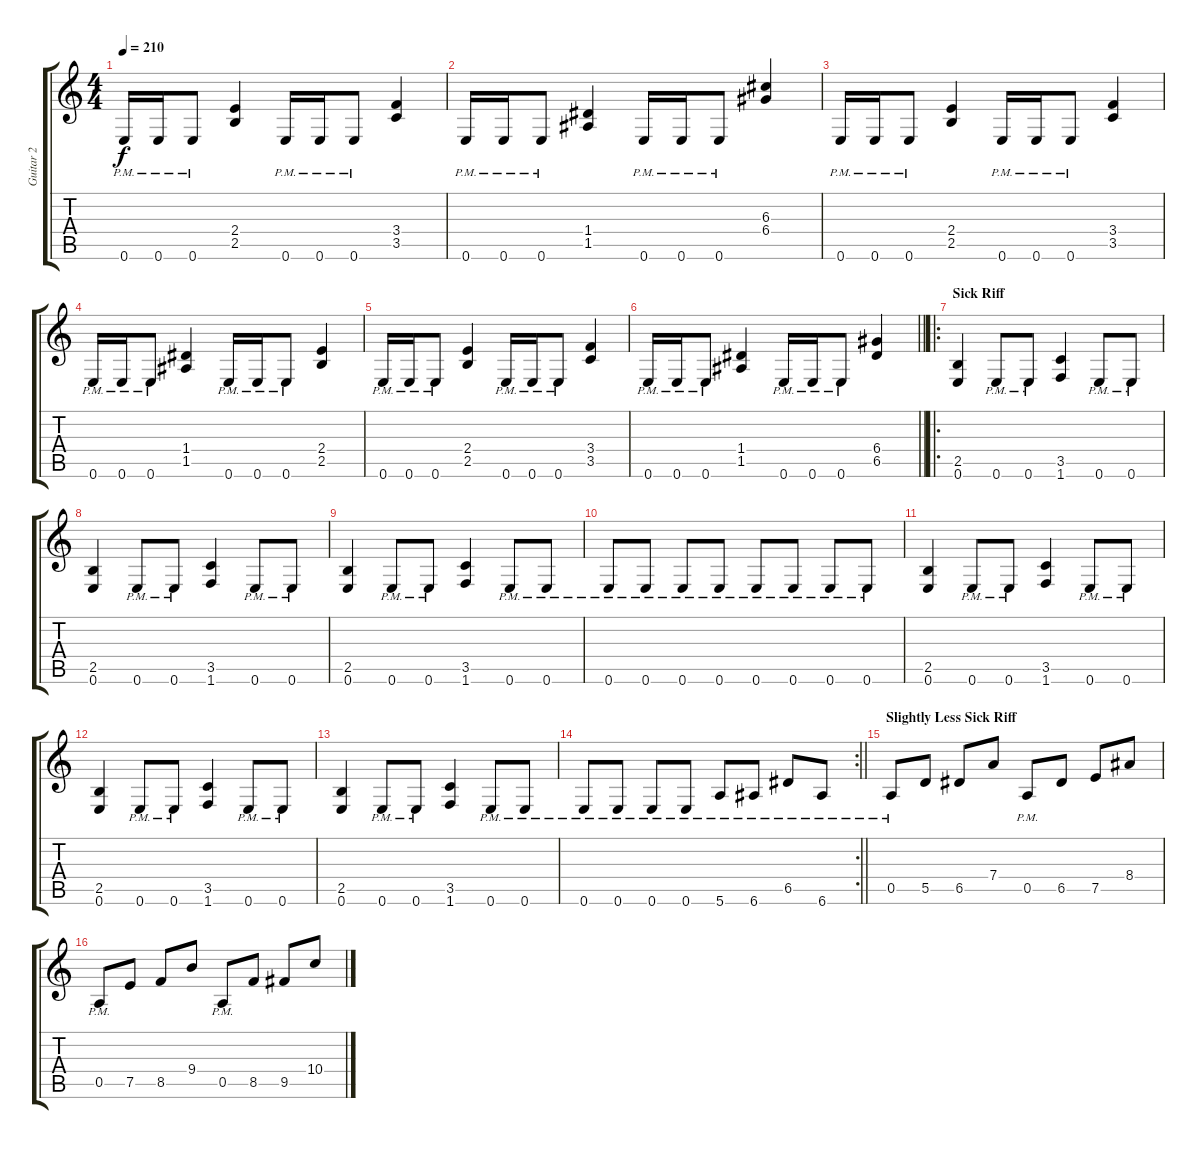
\track ("Guitar 2" "Guitar 2") {instrument distortionguitar}
\staff {score tabs}
\tuning (E4 B3 G3 D3 A2 E2) {hide}
\ts (4 4)
\tempo 210
\clef g2
\ks c
0.6{pm}.16{dy f} 0.6{pm}.16 0.6{pm}.8 (2.4 2.5).4 0.6{pm}.16 0.6{pm}.16 0.6{pm}.8 (3.4 3.5).4 |
0.6{pm}.16 0.6{pm}.16 0.6{pm}.8 (1.4 1.5).4 0.6{pm}.16 0.6{pm}.16 0.6{pm}.8 (6.3 6.4).4 |
0.6{pm}.16 0.6{pm}.16 0.6{pm}.8 (2.4 2.5).4 0.6{pm}.16 0.6{pm}.16 0.6{pm}.8 (3.4 3.5).4 |
0.6{pm}.16 0.6{pm}.16 0.6{pm}.8 (1.4 1.5).4 0.6{pm}.16 0.6{pm}.16 0.6{pm}.8 (2.4 2.5).4 |
0.6{pm}.16 0.6{pm}.16 0.6{pm}.8 (2.4 2.5).4 0.6{pm}.16 0.6{pm}.16 0.6{pm}.8 (3.4 3.5).4 |
\barLineRight lightlight
0.6{pm}.16 0.6{pm}.16 0.6{pm}.8 (1.4 1.5).4 0.6{pm}.16 0.6{pm}.16 0.6{pm}.8 (6.4 6.5).4 |
\ro
\section ("" "Sick Riff")
(2.5 0.6).4 0.6{pm}.8 0.6{pm}.8 (3.5 1.6).4 0.6{pm}.8 0.6{pm}.8 |
(2.5 0.6).4 0.6{pm}.8 0.6{pm}.8 (3.5 1.6).4 0.6{pm}.8 0.6{pm}.8 |
(2.5 0.6).4 0.6{pm}.8 0.6{pm}.8 (3.5 1.6).4 0.6{pm}.8 0.6{pm}.8 |
0.6{pm}.8 0.6{pm}.8 0.6{pm}.8 0.6{pm}.8 0.6{pm}.8 0.6{pm}.8 0.6{pm}.8 0.6{pm}.8 |
(2.5 0.6).4 0.6{pm}.8 0.6{pm}.8 (3.5 1.6).4 0.6{pm}.8 0.6{pm}.8 |
(2.5 0.6).4 0.6{pm}.8 0.6{pm}.8 (3.5 1.6).4 0.6{pm}.8 0.6{pm}.8 |
(2.5 0.6).4 0.6{pm}.8 0.6{pm}.8 (3.5 1.6).4 0.6{pm}.8 0.6{pm}.8 |
\rc 2
\barLineRight lightlight
0.6{pm}.8 0.6{pm}.8 0.6{pm}.8 0.6{pm}.8 5.6{pm}.8 6.6{pm}.8 6.5{pm}.8 6.6{pm}.8 |
\section ("" "Slightly Less Sick Riff")
0.5{pm}.8 5.5.8 6.5.8 7.4.8 0.5{pm}.8 6.5.8 7.5.8 8.4.8 |
0.5{pm}.8 7.5.8 8.5.8 9.4.8 0.5{pm}.8 8.5.8 9.5.8 10.4.8
